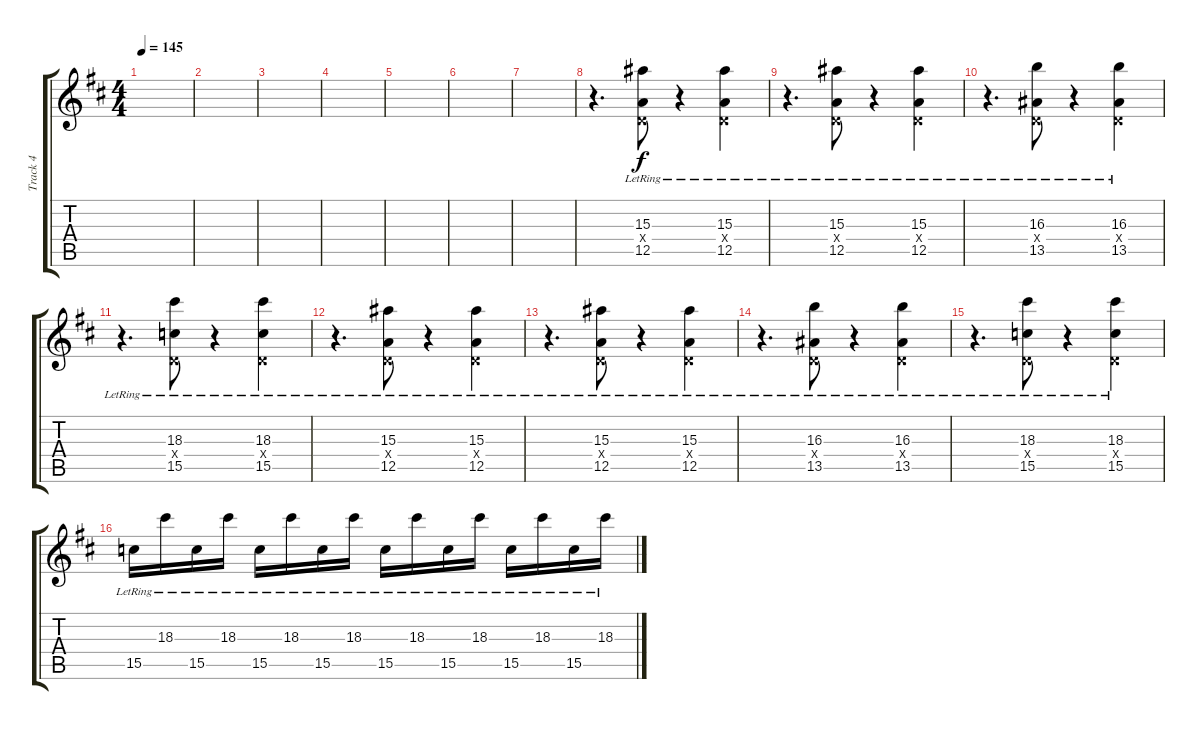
\track ("Track 4" "Track 4") {instrument distortionguitar}
\staff {score tabs}
\tuning (E4 B3 G3 D3 A2 D2) {hide}
\ts (4 4)
\tempo 145
\clef g2
\ks d
|
|
|
|
|
|
|
r.4{d} (15.3 0.4{x} 12.5{lr}).8 r.4 (15.3{lr} 0.4{x} 12.5{lr}).4 |
r.4{d} (15.3 0.4{x} 12.5{lr}).8 r.4 (15.3{lr} 0.4{x} 12.5{lr}).4 |
r.4{d} (16.3{lr} 0.4{x} 13.5{lr}).8 r.4 (16.3{lr} 0.4{x} 13.5{lr}).4 |
r.4{d} (18.3{lr} 0.4{x} 15.5{lr}).8 r.4 (18.3{lr} 0.4{x} 15.5{lr}).4 |
r.4{d} (15.3 0.4{x} 12.5{lr}).8 r.4 (15.3{lr} 0.4{x} 12.5{lr}).4 |
r.4{d} (15.3 0.4{x} 12.5{lr}).8 r.4 (15.3{lr} 0.4{x} 12.5{lr}).4 |
r.4{d} (16.3{lr} 0.4{x} 13.5{lr}).8 r.4 (16.3{lr} 0.4{x} 13.5{lr}).4 |
r.4{d} (18.3{lr} 0.4{x} 15.5{lr}).8 r.4 (18.3{lr} 0.4{x} 15.5{lr}).4 |
15.5{lr}.16 18.3{lr}.16 15.5{lr}.16 18.3{lr}.16 15.5{lr}.16 18.3{lr}.16 15.5{lr}.16 18.3{lr}.16 15.5{lr}.16 18.3{lr}.16 15.5{lr}.16 18.3{lr}.16 15.5{lr}.16 18.3{lr}.16 15.5{lr}.16 18.3{lr}.16
